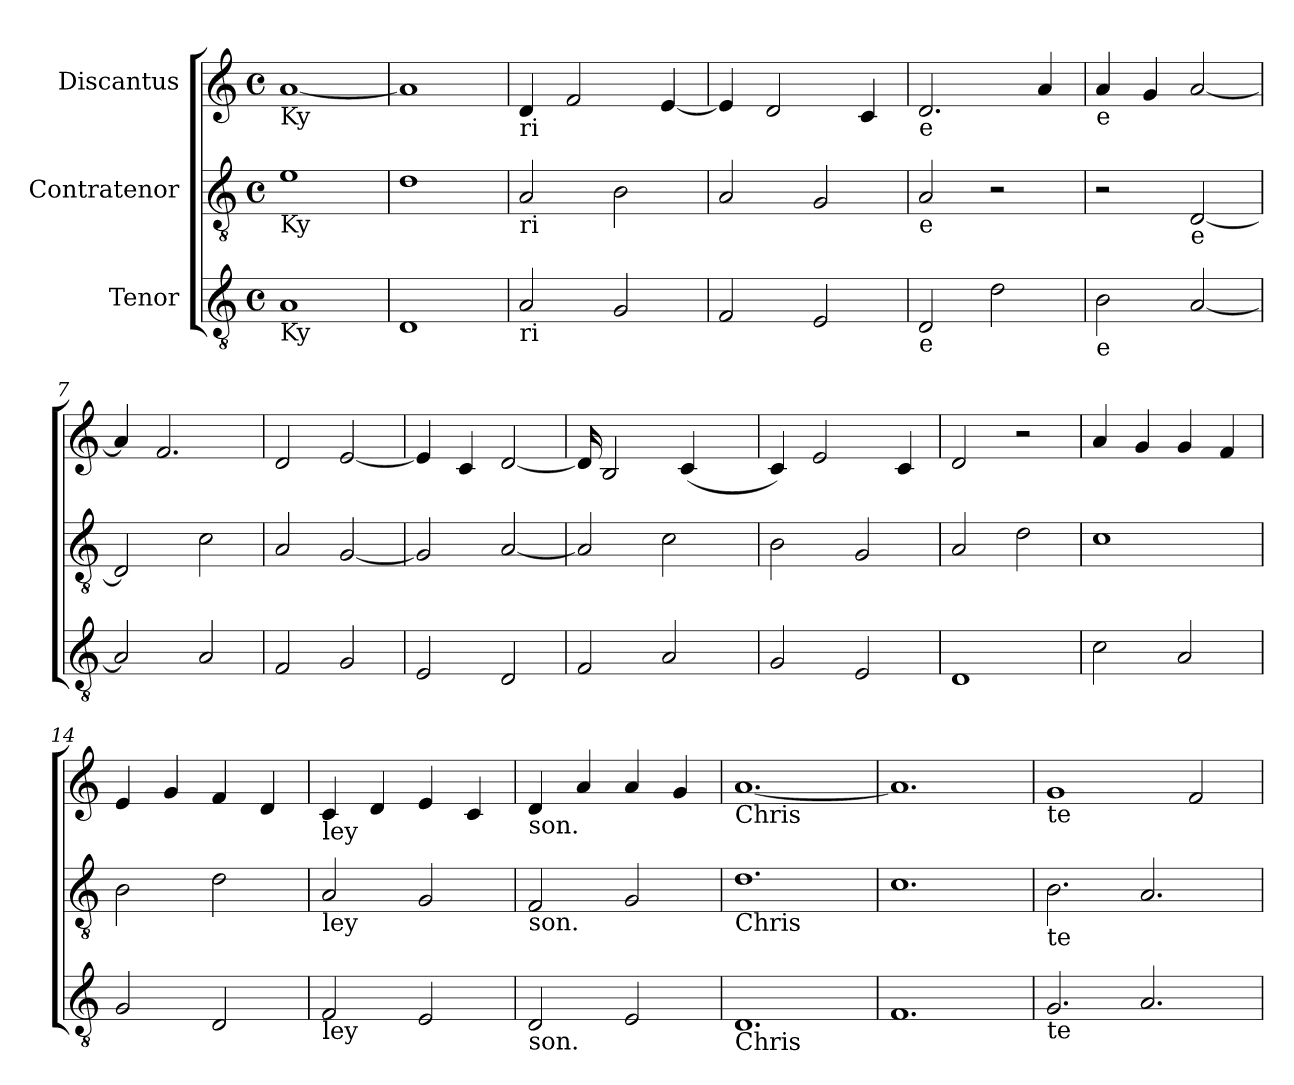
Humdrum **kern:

**kern	**kern	**kern
*part3	*part2	*part1
*staff3	*staff2	*staff1
*I"Tenor	*I"Contratenor	*I"Discantus
*clefGv2	*clefGv2	*clefG2
*k[]	*k[]	*k[]
*C:	*C:	*C:
*M4/4	*M4/4	*M4/4
*met(c)	*met(c)	*met(c)
=1	=1	=1
!	!	!LO:TX:b:t=Ky
!	!LO:TX:b:t=Ky	!
!LO:TX:b:t=Ky	!	!
1A	1e	[<1a
=2	=2	=2
1D	1d	1a]
=3	=3	=3
!	!	!LO:TX:b:t=ri
!	!LO:TX:b:t=ri	!
!LO:TX:b:t=ri	!	!
2A/	2A/	4d/
.	.	2f/
2G/	2B\	.
.	.	[<4e/
=4	=4	=4
2F/	2A/	4e/]
.	.	2d/
2E/	2G/	.
.	.	4c/
=5	=5	=5
!	!	!LO:TX:b:t=e
!	!LO:TX:b:t=e	!
!LO:TX:b:t=e	!	!
2D/	2A/	2.d/
2d\	2r	.
.	.	4a/
=6	=6	=6
!	!	!LO:TX:b:t=e
!LO:TX:b:t=e	!	!
2B\	2r	4a/
.	.	4g/
!	!LO:TX:b:t=e	!
[<2A/	[<2D/	[<2a/
=7	=7	=7
2A/]	2D/]	4a/]
.	.	2.f/
2A/	2c\	.
=8	=8	=8
2F/	2A/	2d/
2G/	[<2G/	[<2e/
!!LO:LB:g=z
=9	=9	=9
2E/	2G/]	4e/]
.	.	4c/
2D/	[<2A/	[<2d/
=10	=10	=10
2F/	2A/]	16d/]
.	.	2B/
2A/	2c\	.
.	.	(<4c/
.	.	8.ryy
=11	=11	=11
2G/	2B\	4c/)
.	.	2e/
2E/	2G/	.
.	.	4c/
=12	=12	=12
1D	2A/	2d/
.	2d\	2r
=13	=13	=13
2c\	1c	4a/
.	.	4g/
2A/	.	4g/
.	.	4f/
=14	=14	=14
2G/	2B\	4e/
.	.	4g/
2D/	2d\	4f/
.	.	4d/
=15	=15	=15
!	!	!LO:TX:b:t=ley
!	!LO:TX:b:t=ley	!
!LO:TX:b:t=ley	!	!
2F/	2A/	4c/
.	.	4d/
2E/	2G/	4e/
.	.	4c/
=16	=16	=16
!	!	!LO:TX:b:t=son.
!	!LO:TX:b:t=son.	!
!LO:TX:b:t=son.	!	!
2D/	2F/	4d/
.	.	4a/
2E/	2G/	4a/
.	.	4g/
!!LO:LB:g=z
=17	=17	=17
!	!	!LO:TX:b:t=Chris
!	!LO:TX:b:t=Chris	!
!LO:TX:b:t=Chris	!	!
1.D	1.d	[<1.a
=18	=18	=18
1.F	1.c	1.a]
=19	=19	=19
!	!	!LO:TX:b:t=te
!	!LO:TX:b:t=te	!
!LO:TX:b:t=te	!	!
2.G/	2.B\	1g
2.A/	2.A/	.
.	.	2f/
=	=	=
*-	*-	*-
